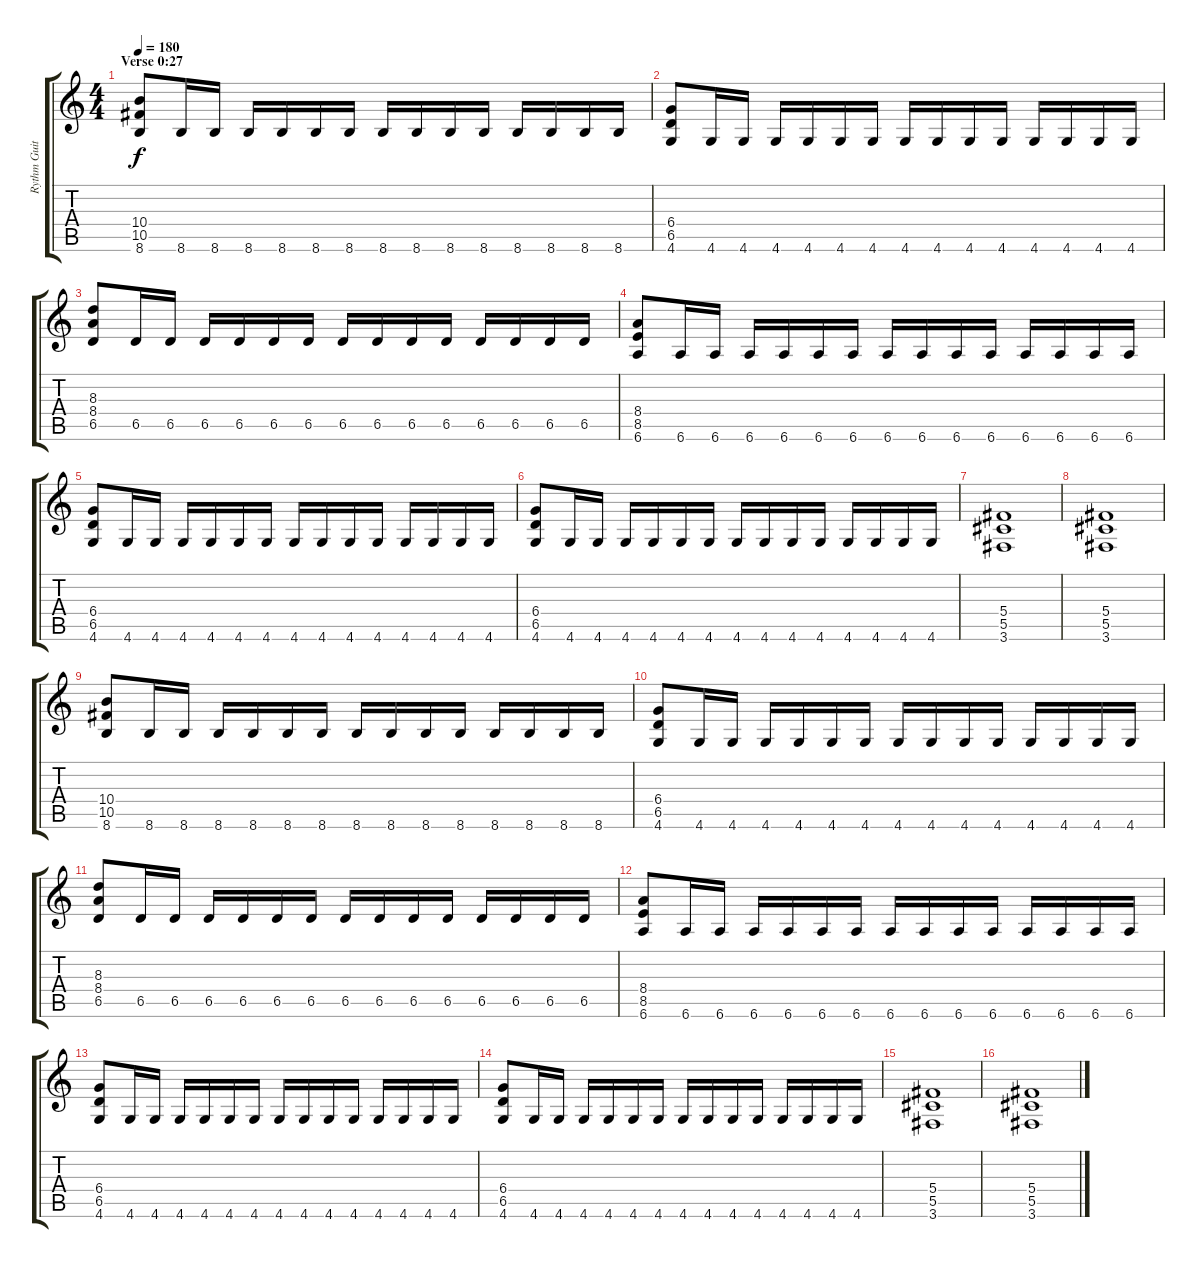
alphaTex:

\track ("Rythm Guitar" "Rythm Guit") {instrument distortionguitar}
\staff {score tabs}
\tuning (Eb4 Bb3 Gb3 Db3 Ab2 Eb2) {hide}
\ts (4 4)
\section ("" "Verse 0:27")
\tempo 180
\clef g2
\ks c
(10.4 10.5 8.6).8{dy f} 8.6.16 8.6.16 8.6.16 8.6.16 8.6.16 8.6.16 8.6.16 8.6.16 8.6.16 8.6.16 8.6.16 8.6.16 8.6.16 8.6.16 |
(6.4 6.5 4.6).8 4.6.16 4.6.16 4.6.16 4.6.16 4.6.16 4.6.16 4.6.16 4.6.16 4.6.16 4.6.16 4.6.16 4.6.16 4.6.16 4.6.16 |
(8.3 8.4 6.5).8 6.5.16 6.5.16 6.5.16 6.5.16 6.5.16 6.5.16 6.5.16 6.5.16 6.5.16 6.5.16 6.5.16 6.5.16 6.5.16 6.5.16 |
(8.4 8.5 6.6).8 6.6.16 6.6.16 6.6.16 6.6.16 6.6.16 6.6.16 6.6.16 6.6.16 6.6.16 6.6.16 6.6.16 6.6.16 6.6.16 6.6.16 |
(6.4 6.5 4.6).8 4.6.16 4.6.16 4.6.16 4.6.16 4.6.16 4.6.16 4.6.16 4.6.16 4.6.16 4.6.16 4.6.16 4.6.16 4.6.16 4.6.16 |
(6.4 6.5 4.6).8 4.6.16 4.6.16 4.6.16 4.6.16 4.6.16 4.6.16 4.6.16 4.6.16 4.6.16 4.6.16 4.6.16 4.6.16 4.6.16 4.6.16 |
(5.4 5.5 3.6).1 |
(5.4 5.5 3.6).1 |
(10.4 10.5 8.6).8 8.6.16 8.6.16 8.6.16 8.6.16 8.6.16 8.6.16 8.6.16 8.6.16 8.6.16 8.6.16 8.6.16 8.6.16 8.6.16 8.6.16 |
(6.4 6.5 4.6).8 4.6.16 4.6.16 4.6.16 4.6.16 4.6.16 4.6.16 4.6.16 4.6.16 4.6.16 4.6.16 4.6.16 4.6.16 4.6.16 4.6.16 |
(8.3 8.4 6.5).8 6.5.16 6.5.16 6.5.16 6.5.16 6.5.16 6.5.16 6.5.16 6.5.16 6.5.16 6.5.16 6.5.16 6.5.16 6.5.16 6.5.16 |
(8.4 8.5 6.6).8 6.6.16 6.6.16 6.6.16 6.6.16 6.6.16 6.6.16 6.6.16 6.6.16 6.6.16 6.6.16 6.6.16 6.6.16 6.6.16 6.6.16 |
(6.4 6.5 4.6).8 4.6.16 4.6.16 4.6.16 4.6.16 4.6.16 4.6.16 4.6.16 4.6.16 4.6.16 4.6.16 4.6.16 4.6.16 4.6.16 4.6.16 |
(6.4 6.5 4.6).8 4.6.16 4.6.16 4.6.16 4.6.16 4.6.16 4.6.16 4.6.16 4.6.16 4.6.16 4.6.16 4.6.16 4.6.16 4.6.16 4.6.16 |
(5.4 5.5 3.6).1 |
(5.4 5.5 3.6).1
